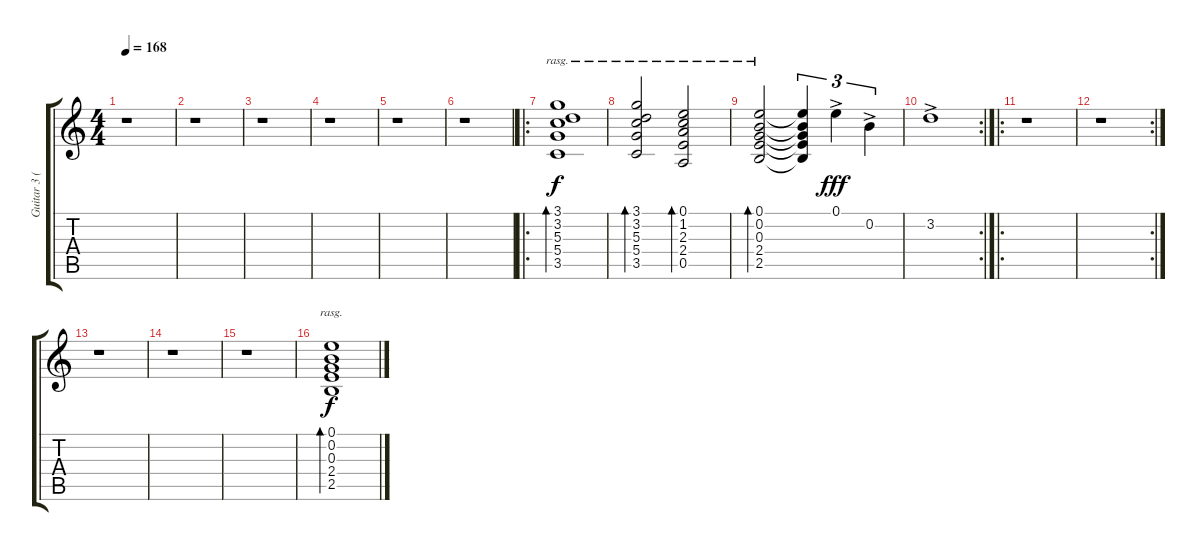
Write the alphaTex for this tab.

\track ("Guitar 3 (clean)" "Guitar 3 (") {instrument acousticguitarsteel}
\staff {score tabs}
\tuning (E4 B3 G3 D3 A2 E2) {hide}
\ts (4 4)
\tempo 168
\clef g2
\ks c
r.1{dy f} |
r.1 |
r.1 |
r.1 |
r.1 |
r.1 |
\ro
(3.1 3.2 5.3 5.4 3.5).1{bd 480 rasg ii} |
(3.1 3.2 5.3 5.4 3.5).2{bd 120 rasg ii} (0.1 1.2 2.3 2.4 0.5).2{bd 120 rasg ii} |
(0.1 0.2 0.3 2.4 2.5).2{bd 120 rasg ii} (0.1{t} 0.2{t} 0.3{t} 2.4{t} 2.5{t}).4{tu (3 2)} 0.1{ac}.4{tu (3 2) dy fff} 0.2{ac}.4{tu (3 2)} |
\rc 2
3.2{ac}.1 |
\ro
r.1 |
\rc 2
r.1 |
r.1 |
r.1 |
r.1 |
(0.1 0.2 0.3 2.4 2.5).1{bd 240 rasg ii dy f}
